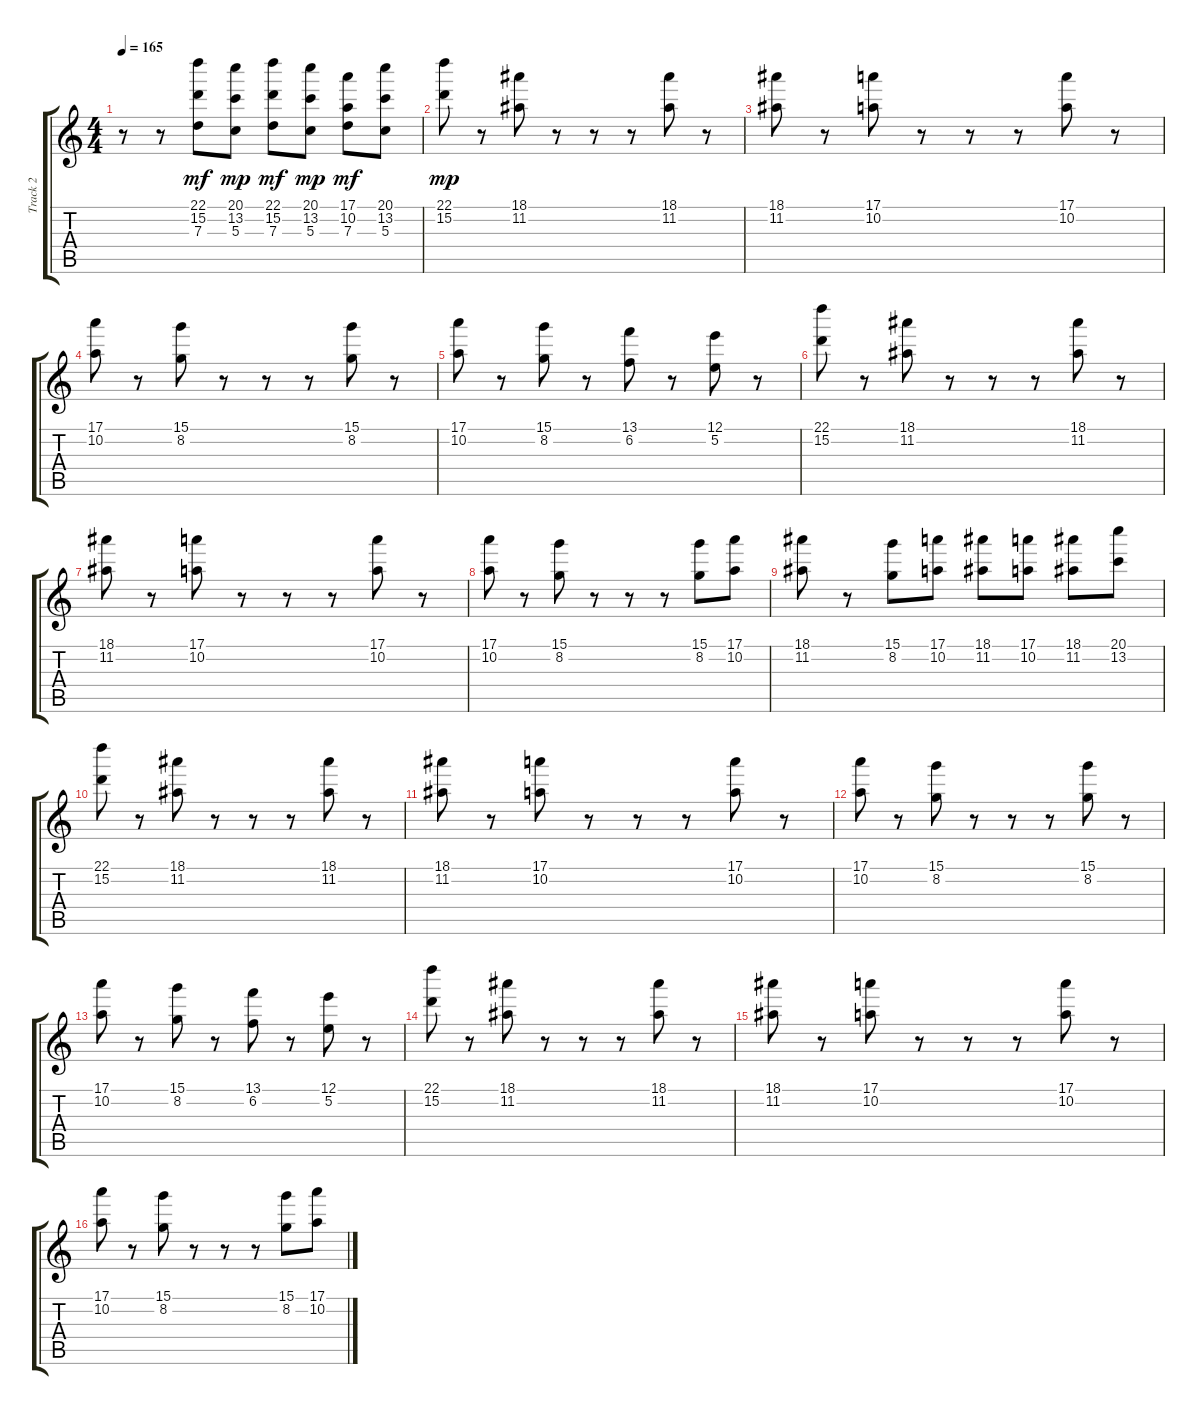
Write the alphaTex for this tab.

\track ("Track 2" "Track 2") {instrument stringensemble1}
\staff {score tabs}
\tuning (E5 B4 G4 D4 A3 E3) {hide}
\ts (4 4)
\tempo 165
\clef g2
\ks c
r.8{dy mf} r.8 (22.1 15.2 7.3).8 (20.1 13.2 5.3).8{dy mp} (22.1 15.2 7.3).8{dy mf} (20.1 13.2 5.3).8{dy mp} (17.1 10.2 7.3).8{dy mf} (20.1 13.2 5.3).8 |
(22.1 15.2).8{dy mp} r.8 (18.1 11.2).8 r.8 r.8 r.8 (18.1 11.2).8 r.8 |
(18.1 11.2).8 r.8 (17.1 10.2).8 r.8 r.8 r.8 (17.1 10.2).8 r.8 |
(17.1 10.2).8 r.8 (15.1 8.2).8 r.8 r.8 r.8 (15.1 8.2).8 r.8 |
(17.1 10.2).8 r.8 (15.1 8.2).8 r.8 (13.1 6.2).8 r.8 (12.1 5.2).8 r.8 |
(22.1 15.2).8 r.8 (18.1 11.2).8 r.8 r.8 r.8 (18.1 11.2).8 r.8 |
(18.1 11.2).8 r.8 (17.1 10.2).8 r.8 r.8 r.8 (17.1 10.2).8 r.8 |
(17.1 10.2).8 r.8 (15.1 8.2).8 r.8 r.8 r.8 (15.1 8.2).8 (17.1 10.2).8 |
(18.1 11.2).8 r.8 (15.1 8.2).8 (17.1 10.2).8 (18.1 11.2).8 (17.1 10.2).8 (18.1 11.2).8 (20.1 13.2).8 |
(22.1 15.2).8 r.8 (18.1 11.2).8 r.8 r.8 r.8 (18.1 11.2).8 r.8 |
(18.1 11.2).8 r.8 (17.1 10.2).8 r.8 r.8 r.8 (17.1 10.2).8 r.8 |
(17.1 10.2).8 r.8 (15.1 8.2).8 r.8 r.8 r.8 (15.1 8.2).8 r.8 |
(17.1 10.2).8 r.8 (15.1 8.2).8 r.8 (13.1 6.2).8 r.8 (12.1 5.2).8 r.8 |
(22.1 15.2).8 r.8 (18.1 11.2).8 r.8 r.8 r.8 (18.1 11.2).8 r.8 |
(18.1 11.2).8 r.8 (17.1 10.2).8 r.8 r.8 r.8 (17.1 10.2).8 r.8 |
(17.1 10.2).8 r.8 (15.1 8.2).8 r.8 r.8 r.8 (15.1 8.2).8 (17.1 10.2).8
